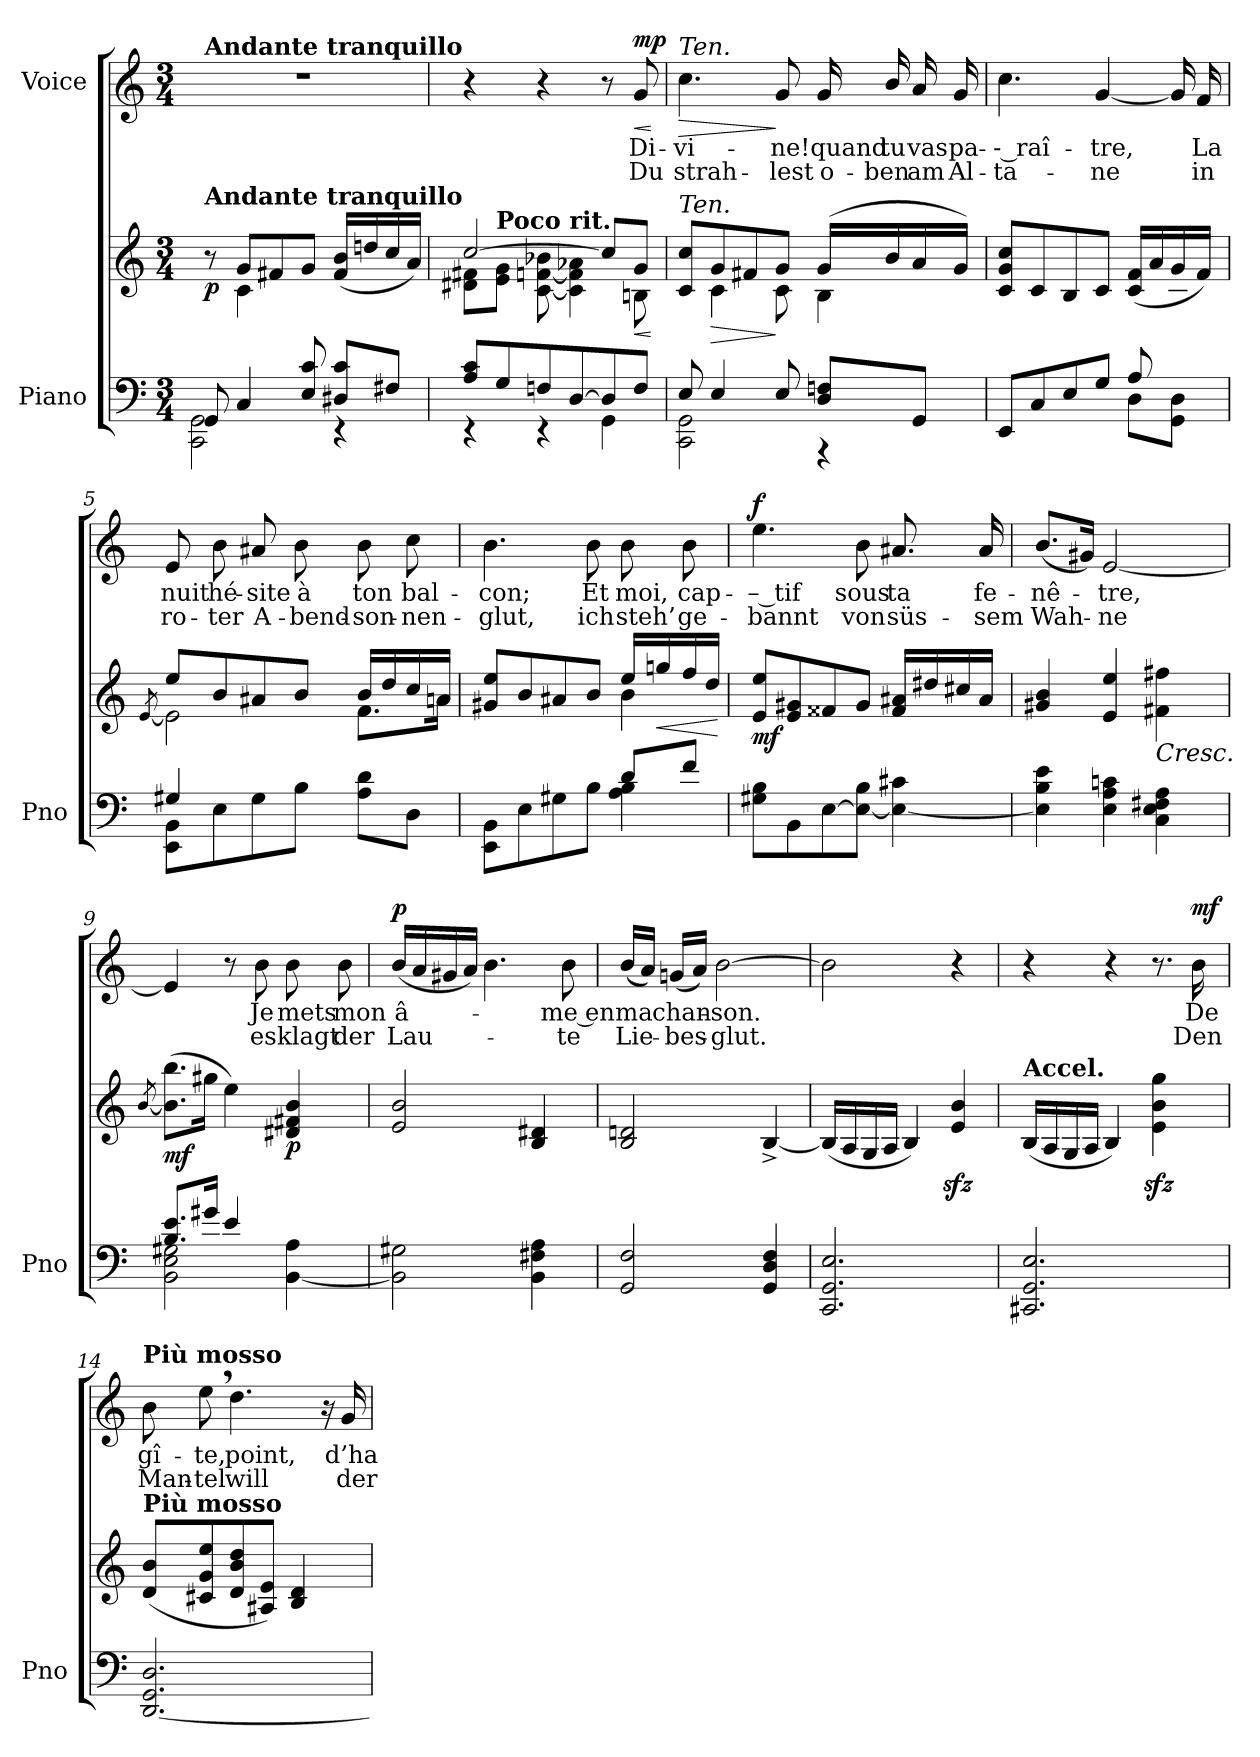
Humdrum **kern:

**kern	**kern	**dynam	**kern	**text	**text	**dynam
*part2	*part2	*part2	*part1	*part1	*part1	*part1
*staff3	*staff2	*staff2/3	*staff1	*staff1	*staff1	*staff1
*I"Piano	*	*	*I"Voice	*	*	*
*I'Pno	*	*	*	*	*	*
*clefF4	*clefG2	*	*clefG2	*	*	*
*k[]	*k[]	*	*k[]	*	*	*
*M3/4	*M3/4	*	*M3/4	*	*	*
=1	=1	=1	=1	=1	=1	=1
*^	*^	*	*	*	*	*
!	!	!	!	!	!LO:TX:a:B:t=Andante tranquillo	!	!	!
!	!	!LO:TX:a:B:t=Andante tranquillo	!	!	!	!	!	!
!	!	!	!	!LO:DY:b	!	!	!	!
8GG/	2CC\ 2GG\	8r	8ryy	p	2.r	.	.	.
4C/	.	8g/L	4c\	.	.	.	.	.
.	.	8f#X/	.	.	.	.	.	.
8E/ 8c/	.	8g/J	4.ryy	.	.	.	.	.
8D#X/ 8c/L	4r	(16f#/ 16b/LL	.	.	.	.	.	.
.	.	16ddn/	.	.	.	.	.	.
8F#X/J	.	16cc/	.	.	.	.	.	.
.	.	16a/JJ)	.	.	.	.	.	.
=2	=2	=2	=2	=2	=2	=2	=2	=2
8A/ 8c/L	4r	[2cc/	8d#X\ 8f#X\L	.	4r	.	.	.
!	!	!	!LO:TX:a:B:t=Poco rit.	!	!	!	!	!
8G/	.	.	8e\ 8g\J	.	.	.	.	.
8Fn/	4r	.	[8c\ [8fn\ 8b-X\	.	4r	.	.	.
[8D/	.	.	4c\] 4f\] 4a-X\	.	.	.	.	.
8D/]	4GG\	8cc/L]	.	.	8r	.	.	.
!	!	!	!	!LO:HP:b	!	!	!	!LO:HP:b
!	!	!	!	!	!	!	!	!LO:DY:n=1:a
8F/J	.	8g/J	8Bn\	<	8g/	Di-	Du	< mp
*v	*v	*	*	*	*	*	*	*
*	*v	*v	*	*	*	*	*
.	.	[	.	.	.	[
=3	=3	=3	=3	=3	=3	=3
*^	*^	*	*	*	*	*
!	!	!	!	!	!LO:TX:i:t=Ten.	!	!	!
!	!	!LO:TX:i:t=Ten.	!	!	!	!	!	!
!	!	!	!	!	!	!	!	!LO:HP:b
8E/	2CC\ 2GG\	8c/ 8cc/L	8ryy	.	4.cc\	-vi-	strah-	>
!	!	!	!	!LO:HP:b	!	!	!	!
4E/	.	8g/	4c\	>	.	.	.	.
.	.	8f#X/	.	.	.	.	.	.
8E/	.	8g/J	8c\	]	8g/	-ne!	-lest	]
8D/ 8Fn/L	4r	(<16g/LL	4B\	.	16g/	quand	o-	.
.	.	16b/	.	.	16b/	tu	-ben	.
8GG/J	.	16a/	.	.	16a/	vas	am	.
.	.	16g/JJ)	.	.	16g/	pa-	Al-	.
=4	=4	=4	=4	=4	=4	=4	=4	=4
8EE/L	2ryy	8c/ 8g/ 8cc/L	8ryy	.	4.cc\	-- raî-	-ta-	.
*	*	*v	*v	*	*	*	*	*
8C/	.	8c/	.	.	.	.	.
8E/	.	8B/	.	.	.	.	.
8G/J	.	8c/J	.	[4g/	-tre,	-ne	.
8A/L	8D\L	(>16c/ 16f/LL	.	.	.	.	.
.	.	16a/	.	.	.	.	.
*	*	*^	*	*	*	*	*
8ryy	8GG\ 8D\J	16g/	8B\J	.	16g/]	.	.	.
.	.	16f/JJ)	.	.	16f/	La	in	.
=5	=5	=5	=5	=5	=5	=5	=5	=5
.	.	.	[<8qe/	.	.	.	.	.
4G#X/	8EE\ 8BB\L	8ee/L	2e\]	.	8e/	nuit	ro-	.
.	8E\	8b/	.	.	8b\	hé-	-ter	.
4ryy	8G#\	8a#X/	.	.	8a#X/	-site	A-	.
.	8B\J	8b/J	.	.	8b\	à	-bend-	.
8A\ 8d\L	4ryy	16b/LL	8.f\L	.	8b\	ton	-son-	.
.	.	16dd/	.	.	.	.	.	.
8D\J	.	16cc/	.	.	8cc\	bal-	-nen-	.
.	.	16an/JJ	16a\Jk	.	.	.	.	.
=6	=6	=6	=6	=6	=6	=6	=6	=6
8EE\ 8BB\L	2ryy	8g#X/ 8ee/L	2ryy	.	4.b\	-con;	-glut,	.
8E\	.	8b/	.	.	.	.	.	.
8G#X\	.	8a#X/	.	.	.	.	.	.
8B\J	.	8b/J	.	.	8b\	Et	ich	.
8d/L	4A\ 4B\	16ee/LL	4b\	.	8b\	moi,	steh’	.
!	!	!	!	!LO:HP:b	!	!	!	!
.	.	16ggn/	.	<	.	.	.	.
8f/J	.	16ff/	.	.	8b\	cap-	ge-	.
.	.	16dd/JJ	.	.	.	.	.	.
*v	*v	*	*	*	*	*	*	*
*	*v	*v	*	*	*	*	*
.	.	[	.	.	.	.
=7	=7	=7	=7	=7	=7	=7
!	!	!LO:DY:b	!	!	!	!LO:DY:a
8G#X\ 8B\L	8e/ 8ee/L	mf	4.ee\	-– tif	-bannt	f
8BB\	8e/ 8g#X/	.	.	.	.	.
[8E\	8f##X/	.	.	.	.	.
8E\_ 8B\J	8g#/J	.	8b\	sous	von	.
4E\_ 4c#X\	16f##/ 16a#X/LL	.	8.a#X/	ta	süs-	.
.	16dd#X/	.	.	.	.	.
.	16cc#X/	.	.	.	.	.
.	16a#/JJ	.	16a#/	fe-	-sem	.
=8	=8	=8	=8	=8	=8	=8
4E\] 4B\ 4e\	4g#X/ 4b/	.	(8.b/L	-nê-	Wah-	.
.	.	.	16g#X/Jk)	.	.	.
4E\ 4A\ 4cn\	4e/ 4ee/	.	[2e/	-tre,	-ne	.
!	!LO:TX:b:i:t=Cresc.	!	!	!	!	!
4C\ 4E\ 4F#X\ 4A\	4f#X\ 4ff#X\	.	.	.	.	.
=9	=9	=9	=9	=9	=9	=9
.	[<8qb/	.	.	.	.	.
*^	*	*	*	*	*	*
!	!	!	!LO:DY:b	!	!	!	!
8.B/ 8.e/L	2BB\ 2E\ 2G#X\	(8.b\] 8.bb\L	mf	4e/]	.	.	.
16g#X/Jk	.	16gg#X\Jk	.	.	.	.	.
4e/	.	4ee\)	.	8r	.	.	.
.	.	.	.	8b\	Je	es	.
!	!	!	!LO:DY:b	!	!	!	!
[4BB\ 4A\	4ryy	4d#X/ 4f#X/ 4b/	p	8b\	mets	klagt	.
.	.	.	.	8b\	mon	der	.
*v	*v	*	*	*	*	*	*
=10	=10	=10	=10	=10	=10	=10
!	!	!	!	!	!	!LO:DY:a
2BB\] 2G#X\	2e/ 2b/	.	(16b/LL	â-	Lau-	p
.	.	.	16a/	.	.	.
.	.	.	16g#X/	.	.	.
.	.	.	16a/JJ)	.	.	.
.	.	.	4.b\	.	.	.
4BB\ 4F#X\ 4A\	4B/ 4d#X/	.	.	.	.	.
.	.	.	8b\	me en	-te	.
=11	=11	=11	=11	=11	=11	=11
2GG/ 2F/	2B/ 2dn/	.	(16b/LL	ma	Lie-	.
.	.	.	16a/JJ)	.	.	.
.	.	.	(16gn/LL	chan-	-bes-	.
.	.	.	16a/JJ)	.	.	.
.	.	.	[2b\	-son.	-glut.	.
4GG/ 4D/ 4F/	[4B^/	.	.	.	.	.
=12	=12	=12	=12	=12	=12	=12
2.CC/ 2.GG/ 2.E/	(16B/LL]	.	2b\]	.	.	.
.	16A/	.	.	.	.	.
.	16G/	.	.	.	.	.
.	16A/JJ	.	.	.	.	.
.	4B/)	.	.	.	.	.
.	4e/zz< 4b/zz<	.	4r	.	.	.
=13	=13	=13	=13	=13	=13	=13
!	!LO:TX:a:B:t=Accel.	!	!	!	!	!
2.CC#X/ 2.GG/ 2.E/	(16B/LL	.	4r	.	.	.
.	16A/	.	.	.	.	.
.	16G/	.	.	.	.	.
.	16A/JJ	.	.	.	.	.
.	4B/)	.	4r	.	.	.
.	4e\zz< 4b\zz< 4gg\zz<	.	8.r	.	.	.
!	!	!	!	!	!	!LO:DY:a
.	.	.	16b\	De	Den	mf
=14	=14	=14	=14	=14	=14	=14
!	!	!	!LO:TX:a:B:t=Più mosso	!	!	!
!	!LO:TX:a:B:t=Più mosso	!	!	!	!	!
[<2.DD/ 2.GG/ 2.D/	(8d/ 8b/L	.	8b\	gî-	Man-	.
.	8c#X/ 8g/ 8ee/	.	8ee,\	-te,	-tel	.
.	8d/ 8b/ 8dd/	.	4.dd\	point,	will	.
.	8A#X/ 8e/J)	.	.	.	.	.
.	4B/ 4d/	.	.	.	.	.
.	.	.	16r	.	.	.
.	.	.	16g/	d’ha-	der	.
=	=	=	=	=	=	=
*-	*-	*-	*-	*-	*-	*-
